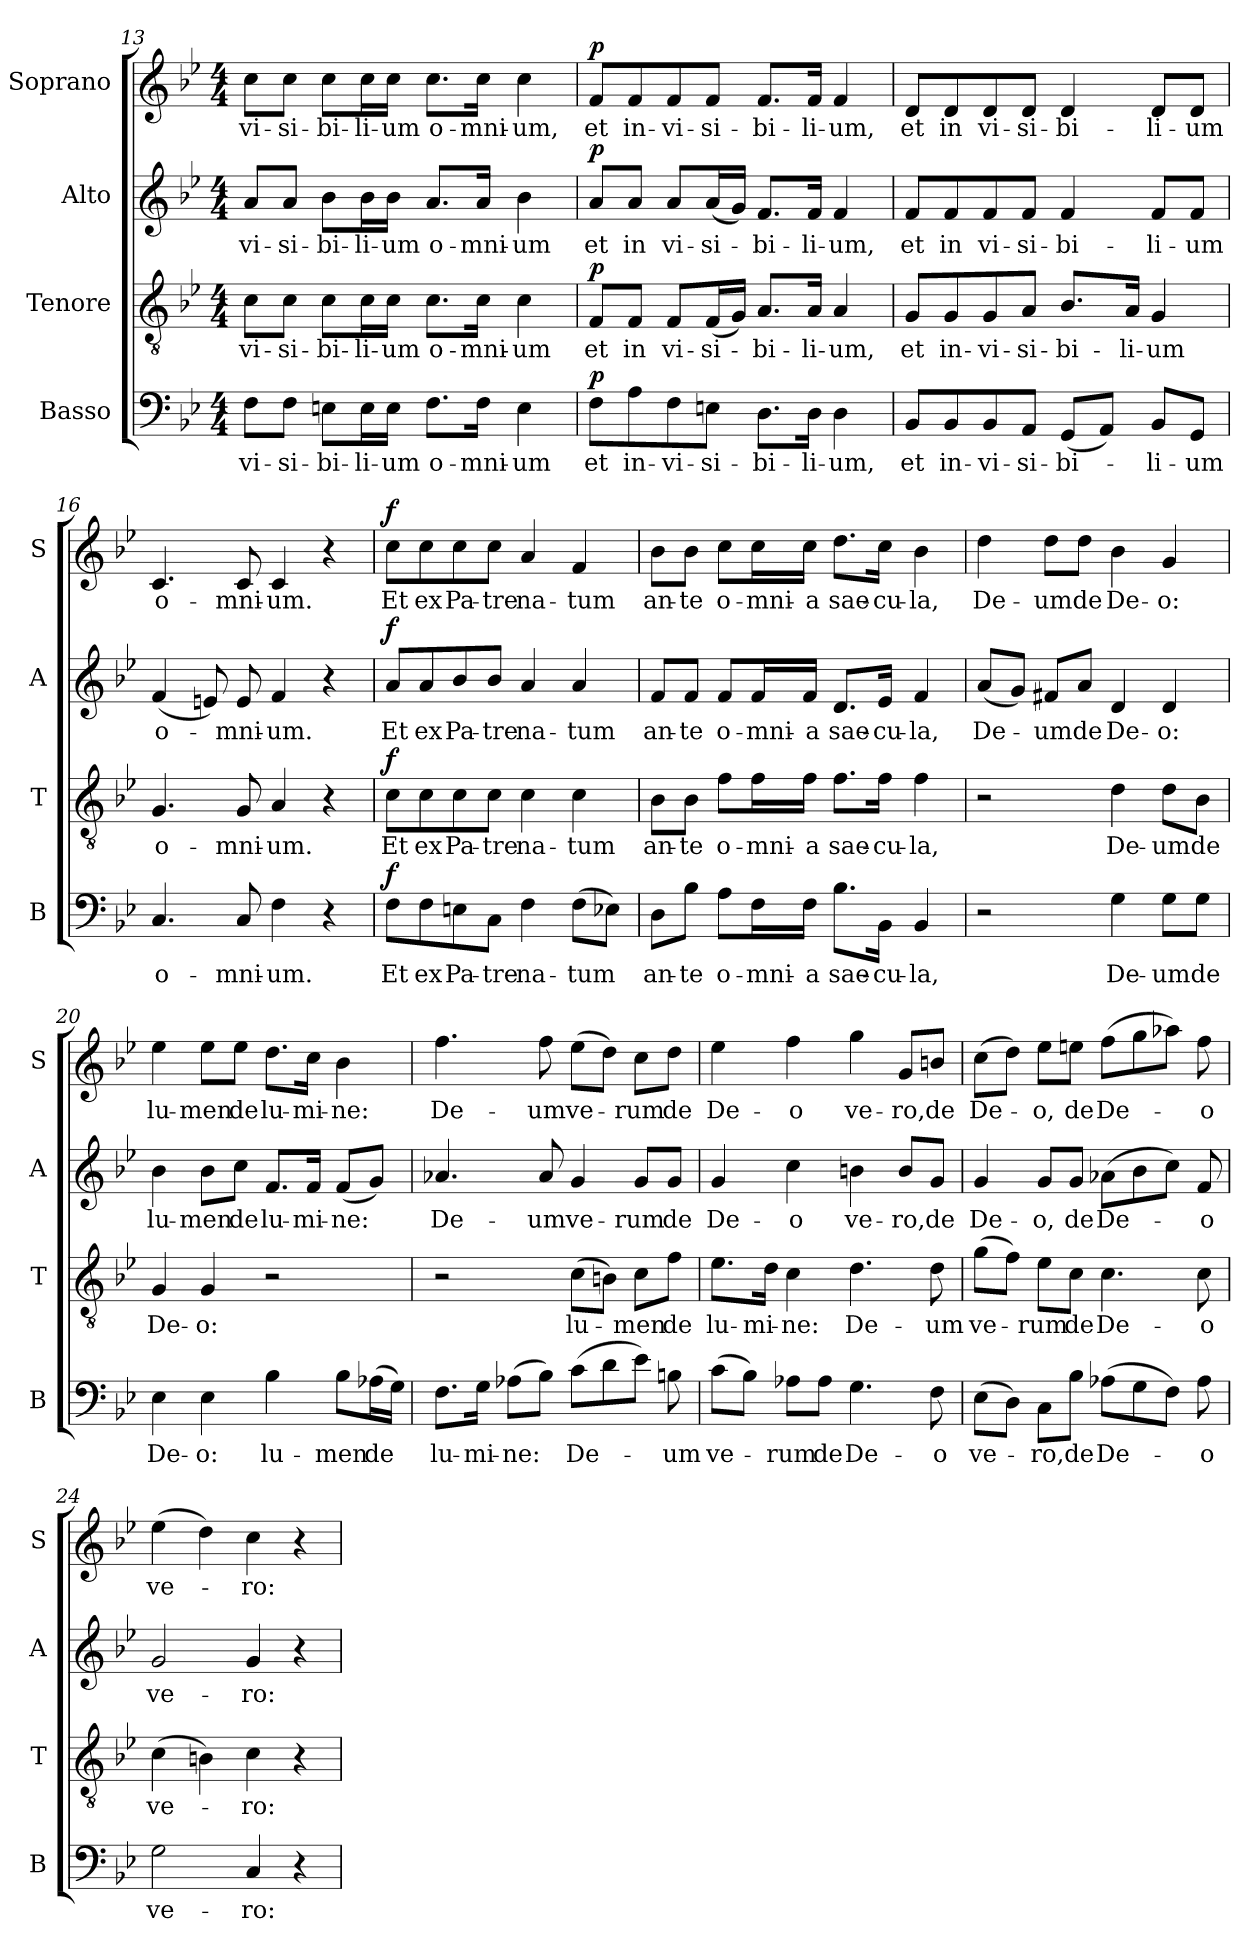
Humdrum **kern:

**kern	**text	**dynam	**kern	**text	**dynam	**kern	**text	**dynam	**kern	**text	**dynam
*part4	*part4	*part4	*part3	*part3	*part3	*part2	*part2	*part2	*part1	*part1	*part1
*staff4	*staff4	*staff4	*staff3	*staff3	*staff3	*staff2	*staff2	*staff2	*staff1	*staff1	*staff1
*I"Basso	*	*	*I"Tenore	*	*	*I"Alto	*	*	*I"Soprano	*	*
*I'B	*	*	*I'T	*	*	*I'A	*	*	*I'S	*	*
*clefF4	*	*	*clefGv2	*	*	*clefG2	*	*	*clefG2	*	*
*k[b-e-]	*	*	*k[b-e-]	*	*	*k[b-e-]	*	*	*k[b-e-]	*	*
*B-:	*	*	*B-:	*	*	*B-:	*	*	*B-:	*	*
*M4/4	*	*	*M4/4	*	*	*M4/4	*	*	*M4/4	*	*
=13	=13	=13	=13	=13	=13	=13	=13	=13	=13	=13	=13
8F\L	vi-	.	8c\L	vi-	.	8a/L	vi-	.	8cc\L	vi-	.
8F\J	-si-	.	8c\J	-si-	.	8a/J	-si-	.	8cc\J	-si-	.
8En\L	-bi-	.	8c\L	-bi-	.	8b-\L	-bi-	.	8cc\L	-bi-	.
16E\L	-li-	.	16c\L	-li-	.	16b-\L	-li-	.	16cc\L	-li-	.
16E\JJ	-um	.	16c\JJ	-um	.	16b-\JJ	-um	.	16cc\JJ	-um	.
8.F\L	o-	.	8.c\L	o-	.	8.a/L	o-	.	8.cc\L	o-	.
16F\Jk	-mni-	.	16c\Jk	-mni-	.	16a/Jk	-mni-	.	16cc\Jk	-mni-	.
4E\	-um	.	4c\	-um	.	4b-\	-um	.	4cc\	-um,	.
!!LO:LB:g=z
=14	=14	=14	=14	=14	=14	=14	=14	=14	=14	=14	=14
!	!	!LO:DY:a	!	!	!LO:DY:a	!	!	!LO:DY:a	!	!	!LO:DY:a
8F\L	et	p	8F/L	et	p	8a/L	et	p	8f/L	et	p
8A\	in-	.	8F/J	in	.	8a/J	in	.	8f/	in-	.
8F\	-vi-	.	8F/L	vi-	.	8a/L	vi-	.	8f/	-vi-	.
8En\J	-si-	.	(<16F/L	-si-	.	(<16a/L	-si-	.	8f/J	-si-	.
.	.	.	16G/JJ)	.	.	16g/JJ)	.	.	.	.	.
8.D\L	-bi-	.	8.A/L	-bi-	.	8.f/L	-bi-	.	8.f/L	-bi-	.
16D\Jk	-li-	.	16A/Jk	-li-	.	16f/Jk	-li-	.	16f/Jk	-li-	.
4D\	-um,	.	4A/	-um,	.	4f/	-um,	.	4f/	-um,	.
=15	=15	=15	=15	=15	=15	=15	=15	=15	=15	=15	=15
8BB-/L	et	.	8G/L	et	.	8f/L	et	.	8d/L	et	.
8BB-/	in-	.	8G/	in-	.	8f/	in	.	8d/	in	.
8BB-/	-vi-	.	8G/	-vi-	.	8f/	vi-	.	8d/	vi-	.
8AA/J	-si-	.	8A/J	-si-	.	8f/J	-si-	.	8d/J	-si-	.
(<8GG/L	-bi-	.	8.B-/L	-bi-	.	4f/	-bi-	.	4d/	-bi-	.
8AA/J)	.	.	.	.	.	.	.	.	.	.	.
.	.	.	16A/Jk	-li-	.	.	.	.	.	.	.
8BB-/L	-li-	.	4G/	-um	.	8f/L	-li-	.	8d/L	-li-	.
8GG/J	-um	.	.	.	.	8f/J	-um	.	8d/J	-um	.
=16	=16	=16	=16	=16	=16	=16	=16	=16	=16	=16	=16
4.C/	o-	.	4.G/	o-	.	(<4f/	o-	.	4.c/	o-	.
.	.	.	.	.	.	8en/)	.	.	.	.	.
8C/	-mni-	.	8G/	-mni-	.	8e/	-mni-	.	8c/	-mni-	.
4F\	-um.	.	4A/	-um.	.	4f/	-um.	.	4c/	-um.	.
4r	.	.	4r	.	.	4r	.	.	4r	.	.
=17	=17	=17	=17	=17	=17	=17	=17	=17	=17	=17	=17
!	!	!LO:DY:a	!	!	!LO:DY:a	!	!	!LO:DY:a	!	!	!LO:DY:a
8F\L	Et	f	8c\L	Et	f	8a/L	Et	f	8cc\L	Et	f
8F\	ex	.	8c\	ex	.	8a/	ex	.	8cc\	ex	.
8En\	Pa-	.	8c\	Pa-	.	8b-/	Pa-	.	8cc\	Pa-	.
8C\J	-tre	.	8c\J	-tre	.	8b-/J	-tre	.	8cc\J	-tre	.
4F\	na-	.	4c\	na-	.	4a/	na-	.	4a/	na-	.
(>8F\L	-tum	.	4c\	-tum	.	4a/	-tum	.	4f/	-tum	.
8E-X\J)	.	.	.	.	.	.	.	.	.	.	.
!!LO:LB:g=z
=18	=18	=18	=18	=18	=18	=18	=18	=18	=18	=18	=18
8D\L	an-	.	8B-\L	an-	.	8f/L	an-	.	8b-\L	an-	.
8B-\J	-te	.	8B-\J	-te	.	8f/J	-te	.	8b-\J	-te	.
8A\L	o-	.	8f\L	o-	.	8f/L	o-	.	8cc\L	o-	.
16F\L	-mni-	.	16f\L	-mni-	.	16f/L	-mni-	.	16cc\L	-mni-	.
16F\JJ	-a	.	16f\JJ	-a	.	16f/JJ	-a	.	16cc\JJ	-a	.
8.B-\L	sae-	.	8.f\L	sae-	.	8.d/L	sae-	.	8.dd\L	sae-	.
16BB-\Jk	-cu-	.	16f\Jk	-cu-	.	16e-/Jk	-cu-	.	16cc\Jk	-cu-	.
4BB-/	-la,	.	4f\	-la,	.	4f/	-la,	.	4b-\	-la,	.
=19	=19	=19	=19	=19	=19	=19	=19	=19	=19	=19	=19
2r	.	.	2r	.	.	(<8a/L	De-	.	4dd\	De-	.
.	.	.	.	.	.	8g/J)	.	.	.	.	.
.	.	.	.	.	.	8f#X/L	-um	.	8dd\L	-um	.
.	.	.	.	.	.	8a/J	de	.	8dd\J	de	.
4G\	De-	.	4d\	De-	.	4d/	De-	.	4b-\	De-	.
8G\L	-um	.	8d\L	-um	.	4d/	-o:	.	4g/	-o:	.
8G\J	de	.	8B-\J	de	.	.	.	.	.	.	.
=20	=20	=20	=20	=20	=20	=20	=20	=20	=20	=20	=20
4E-\	De-	.	4G/	De-	.	4b-\	lu-	.	4ee-\	lu-	.
4E-\	-o:	.	4G/	-o:	.	8b-\L	-men	.	8ee-\L	-men	.
.	.	.	.	.	.	8cc\J	de	.	8ee-\J	de	.
4B-\	lu-	.	2r	.	.	8.f/L	lu-	.	8.dd\L	lu-	.
.	.	.	.	.	.	16f/Jk	-mi-	.	16cc\Jk	-mi-	.
8B-\L	-men	.	.	.	.	(<8f/L	-ne:	.	4b-\	-ne:	.
(>16A-X\L	de	.	.	.	.	8g/J)	.	.	.	.	.
16G\JJ)	.	.	.	.	.	.	.	.	.	.	.
=21	=21	=21	=21	=21	=21	=21	=21	=21	=21	=21	=21
8.F\L	lu-	.	2r	.	.	4.a-X/	De-	.	4.ff\	De-	.
16G\Jk	-mi-	.	.	.	.	.	.	.	.	.	.
(>8A-X\L	-ne:	.	.	.	.	.	.	.	.	.	.
8B-\J)	.	.	.	.	.	8a-/	-um	.	8ff\	-um	.
(>8c\L	De-	.	(>8c\L	lu-	.	4g/	ve-	.	(>8ee-\L	ve-	.
8d\	.	.	8Bn\J)	.	.	.	.	.	8dd\J)	.	.
8e-\J)	.	.	8c\L	-men	.	8g/L	-rum	.	8cc\L	-rum	.
8Bn\	-um	.	8f\J	de	.	8g/J	de	.	8dd\J	de	.
!!LO:PB:g=z
=22	=22	=22	=22	=22	=22	=22	=22	=22	=22	=22	=22
(>8c\L	ve-	.	8.e-\L	lu-	.	4g/	De-	.	4ee-\	De-	.
8B-\J)	.	.	.	.	.	.	.	.	.	.	.
.	.	.	16d\Jk	-mi-	.	.	.	.	.	.	.
8A-X\L	-rum	.	4c\	-ne:	.	4cc\	-o	.	4ff\	-o	.
8A-\J	de	.	.	.	.	.	.	.	.	.	.
4.G\	De-	.	4.d\	De-	.	4bn\	ve-	.	4gg\	ve-	.
.	.	.	.	.	.	8b/L	-ro,	.	8g/L	-ro,	.
8F\	-o	.	8d\	-um	.	8g/J	de	.	8bn/J	de	.
=23	=23	=23	=23	=23	=23	=23	=23	=23	=23	=23	=23
(>8E-\L	ve-	.	(>8g\L	ve-	.	4g/	De-	.	(>8cc\L	De-	.
8D\J)	.	.	8f\J)	.	.	.	.	.	8dd\J)	.	.
8C\L	-ro,	.	8e-\L	-rum	.	8g/L	-o,	.	8ee-\L	-o,	.
8B-\J	de	.	8c\J	de	.	8g/J	de	.	8een\J	de	.
(>8A-X\L	De-	.	4.c\	De-	.	(>8a-X\L	De-	.	(>8ff\L	De-	.
8G\	.	.	.	.	.	8b-\	.	.	8gg\	.	.
8F\J)	.	.	.	.	.	8cc\J)	.	.	8aa-X\J)	.	.
8A-\	-o	.	8c\	-o	.	8f/	-o	.	8ff\	-o	.
=24	=24	=24	=24	=24	=24	=24	=24	=24	=24	=24	=24
2G\	ve-	.	(>4c\	ve-	.	2g/	ve-	.	(>4ee-\	ve-	.
.	.	.	4Bn\)	.	.	.	.	.	4dd\)	.	.
4C/	-ro:	.	4c\	-ro:	.	4g/	-ro:	.	4cc\	-ro:	.
4r	.	.	4r	.	.	4r	.	.	4r	.	.
=	=	=	=	=	=	=	=	=	=	=	=
*-	*-	*-	*-	*-	*-	*-	*-	*-	*-	*-	*-
